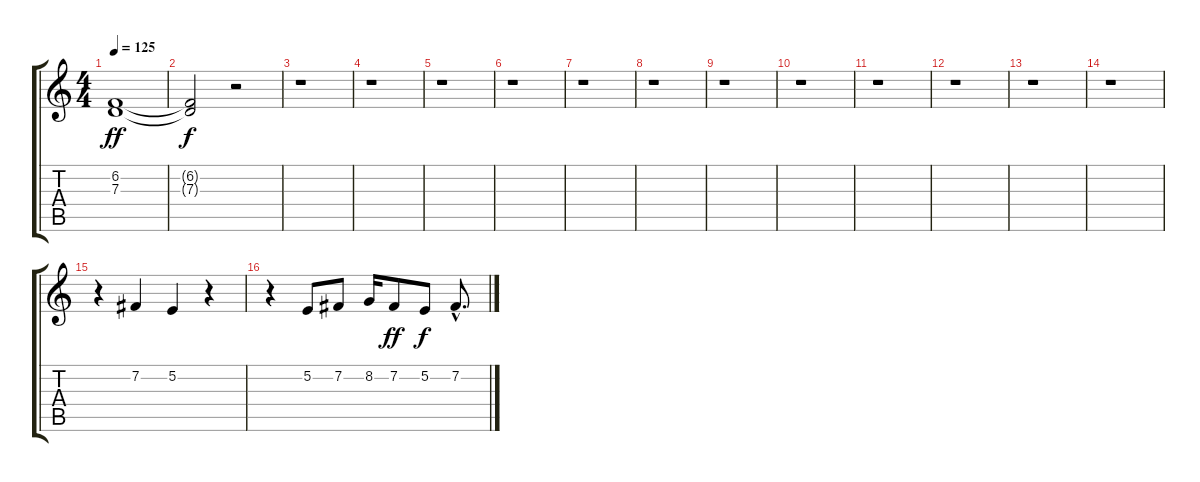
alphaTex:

\track "" {instrument synthbrass1}
\staff {score tabs}
\tuning (E4 B3 G3 D3 A2 E2) {hide}
\ts (4 4)
\tempo 125
\clef g2
\ks c
(6.2 7.3).1{dy ff} |
(6.2{t} 7.3{t}).2{dy f} r.2 |
r.1 |
r.1 |
r.1 |
r.1 |
r.1 |
r.1 |
r.1 |
r.1 |
r.1 |
r.1 |
r.1 |
r.1 |
r.4 7.2.4 5.2.4 r.4 |
r.4 5.2.8 7.2.8 8.2.16 7.2.8{dy ff} 5.2.8{dy f} 7.2{hac}.8{d}
